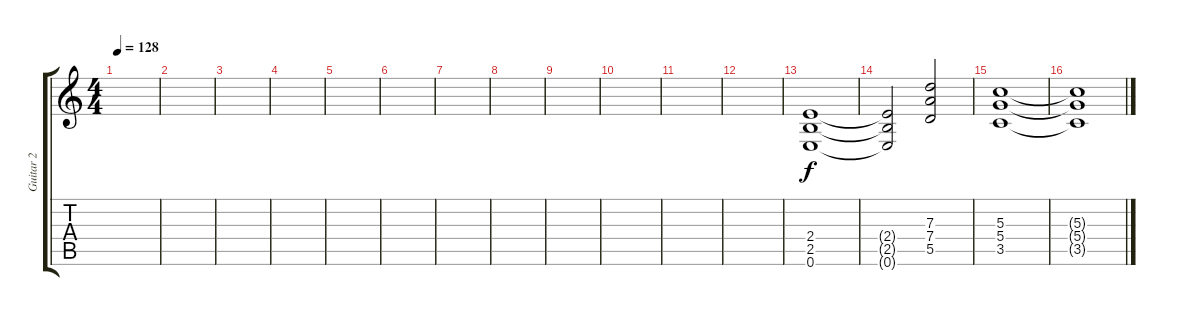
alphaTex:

\track ("Guitar 2" "Guitar 2") {instrument distortionguitar}
\staff {score tabs}
\tuning (E4 B3 G3 D3 A2 E2) {hide}
\ts (4 4)
\tempo 128
\clef g2
\ks c
|
|
|
|
|
|
|
|
|
|
|
|
(2.4 2.5 0.6).1 |
(2.4{t} 2.5{t} 0.6{t}).2 (7.3 7.4 5.5).2 |
(5.3 5.4 3.5).1 |
(5.3{t} 5.4{t} 3.5{t}).1
